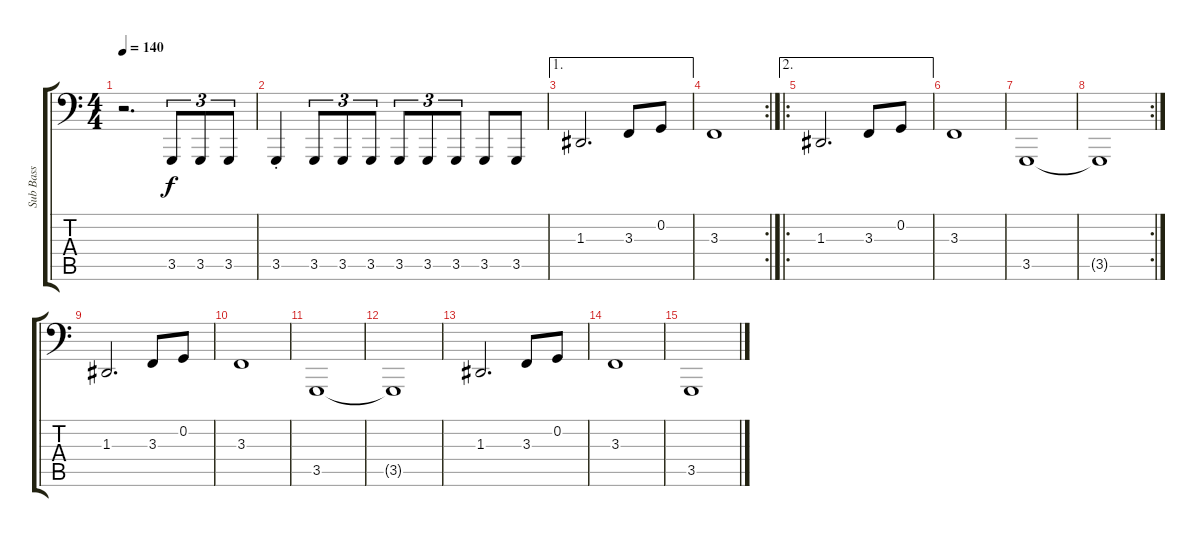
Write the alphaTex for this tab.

\track ("Sub Bass" "Sub Bass") {instrument fretlessbass}
\staff {score tabs}
\tuning (C2 G1 D1 A0 E0 B-1) {hide}
\ts (4 4)
\tempo 140
\clef f4
\ks c
r.2{d dy f} 3.5.8{tu (3 2)} 3.5.8{tu (3 2)} 3.5.8{tu (3 2)} |
3.5{st}.4 3.5.8{tu (3 2)} 3.5.8{tu (3 2)} 3.5.8{tu (3 2)} 3.5.8{tu (3 2)} 3.5.8{tu (3 2)} 3.5.8{tu (3 2)} 3.5.8 3.5.8 |
\ae 1
1.3.2{d} 3.3.8 0.2.8 |
\rc 2
3.3.1 |
\ae 2
\ro
1.3.2{d} 3.3.8 0.2.8 |
3.3.1 |
3.5.1 |
\rc 2
3.5{t}.1 |
1.3.2{d} 3.3.8 0.2.8 |
3.3.1 |
3.5.1 |
3.5{t}.1 |
1.3.2{d} 3.3.8 0.2.8 |
3.3.1 |
3.5.1
